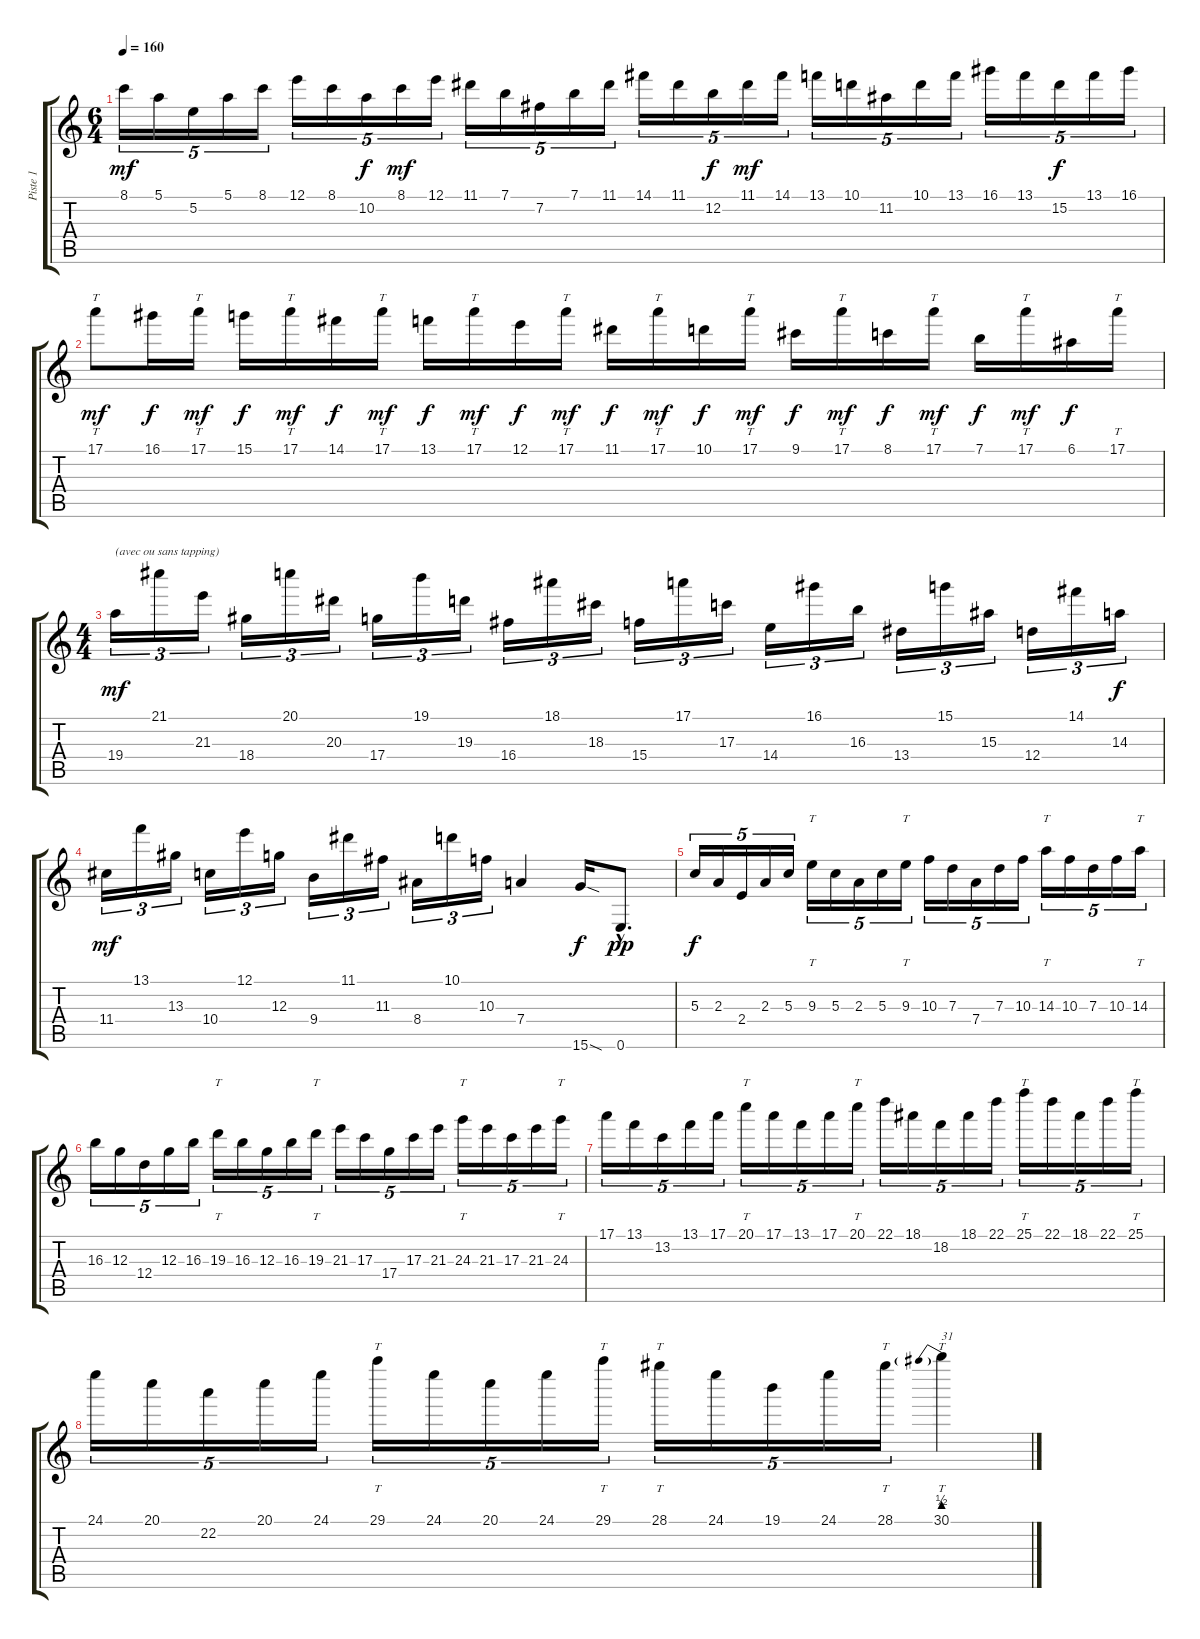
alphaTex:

\track ("Piste 1" "Piste 1") {instrument distortionguitar}
\staff {score tabs}
\tuning (E4 B3 G3 D3 A2 E2) {hide}
\ts (6 4)
\tempo 160
\clef g2
\ks c
8.1.16{tu (5 4) dy mf} 5.1.16{tu (5 4)} 5.2.16{tu (5 4)} 5.1.16{tu (5 4)} 8.1.16{tu (5 4)} 12.1.16{tu (5 4)} 8.1.16{tu (5 4)} 10.2.16{tu (5 4) dy f} 8.1.16{tu (5 4) dy mf} 12.1.16{tu (5 4)} 11.1.16{tu (5 4)} 7.1.16{tu (5 4)} 7.2.16{tu (5 4)} 7.1.16{tu (5 4)} 11.1.16{tu (5 4)} 14.1.16{tu (5 4)} 11.1.16{tu (5 4)} 12.2.16{tu (5 4) dy f} 11.1.16{tu (5 4) dy mf} 14.1.16{tu (5 4)} 13.1.16{tu (5 4)} 10.1.16{tu (5 4)} 11.2.16{tu (5 4)} 10.1.16{tu (5 4)} 13.1.16{tu (5 4)} 16.1.16{tu (5 4)} 13.1.16{tu (5 4)} 15.2.16{tu (5 4) dy f} 13.1.16{tu (5 4)} 16.1.16{tu (5 4)} |
17.1.8{tt dy mf} 16.1.16{dy f} 17.1.16{tt dy mf} 15.1.16{dy f} 17.1.16{tt dy mf} 14.1.16{dy f} 17.1.16{tt dy mf} 13.1.16{dy f} 17.1.16{tt dy mf} 12.1.16{dy f} 17.1.16{tt dy mf} 11.1.16{dy f} 17.1.16{tt dy mf} 10.1.16{dy f} 17.1.16{tt dy mf} 9.1.16{dy f} 17.1.16{tt dy mf} 8.1.16{dy f} 17.1.16{tt dy mf} 7.1.16{dy f} 17.1.16{tt dy mf} 6.1.16{dy f} 17.1.16{tt} |
\ts (4 4)
19.4.16{tu (3 2) txt "(avec ou sans tapping)" dy mf} 21.1.16{tu (3 2)} 21.3.16{tu (3 2)} 18.4.16{tu (3 2)} 20.1.16{tu (3 2)} 20.3.16{tu (3 2)} 17.4.16{tu (3 2)} 19.1.16{tu (3 2)} 19.3.16{tu (3 2)} 16.4.16{tu (3 2)} 18.1.16{tu (3 2)} 18.3.16{tu (3 2)} 15.4.16{tu (3 2)} 17.1.16{tu (3 2)} 17.3.16{tu (3 2)} 14.4.16{tu (3 2)} 16.1.16{tu (3 2)} 16.3.16{tu (3 2)} 13.4.16{tu (3 2)} 15.1.16{tu (3 2)} 15.3.16{tu (3 2)} 12.4.16{tu (3 2)} 14.1.16{tu (3 2)} 14.3.16{tu (3 2) dy f} |
11.4.16{tu (3 2) dy mf} 13.1.16{tu (3 2)} 13.3.16{tu (3 2)} 10.4.16{tu (3 2)} 12.1.16{tu (3 2)} 12.3.16{tu (3 2)} 9.4.16{tu (3 2)} 11.1.16{tu (3 2)} 11.3.16{tu (3 2)} 8.4.16{tu (3 2)} 10.1.16{tu (3 2)} 10.3.16{tu (3 2)} 7.4.4 15.6{sod}.16{dy f} 0.6{hac}.8{d dy pp} |
5.3.16{tu (5 4) dy f} 2.3.16{tu (5 4)} 2.4.16{tu (5 4)} 2.3.16{tu (5 4)} 5.3.16{tu (5 4)} 9.3.16{tt tu (5 4)} 5.3.16{tu (5 4)} 2.3.16{tu (5 4)} 5.3.16{tu (5 4)} 9.3.16{tt tu (5 4)} 10.3.16{tu (5 4)} 7.3.16{tu (5 4)} 7.4.16{tu (5 4)} 7.3.16{tu (5 4)} 10.3.16{tu (5 4)} 14.3.16{tt tu (5 4)} 10.3.16{tu (5 4)} 7.3.16{tu (5 4)} 10.3.16{tu (5 4)} 14.3.16{tt tu (5 4)} |
16.3.16{tu (5 4)} 12.3.16{tu (5 4)} 12.4.16{tu (5 4)} 12.3.16{tu (5 4)} 16.3.16{tu (5 4)} 19.3.16{tt tu (5 4)} 16.3.16{tu (5 4)} 12.3.16{tu (5 4)} 16.3.16{tu (5 4)} 19.3.16{tt tu (5 4)} 21.3.16{tu (5 4)} 17.3.16{tu (5 4)} 17.4.16{tu (5 4)} 17.3.16{tu (5 4)} 21.3.16{tu (5 4)} 24.3.16{tt tu (5 4)} 21.3.16{tu (5 4)} 17.3.16{tu (5 4)} 21.3.16{tu (5 4)} 24.3.16{tt tu (5 4)} |
17.1.16{tu (5 4)} 13.1.16{tu (5 4)} 13.2.16{tu (5 4)} 13.1.16{tu (5 4)} 17.1.16{tu (5 4)} 20.1.16{tt tu (5 4)} 17.1.16{tu (5 4)} 13.1.16{tu (5 4)} 17.1.16{tu (5 4)} 20.1.16{tt tu (5 4)} 22.1.16{tu (5 4)} 18.1.16{tu (5 4)} 18.2.16{tu (5 4)} 18.1.16{tu (5 4)} 22.1.16{tu (5 4)} 25.1.16{tt tu (5 4)} 22.1.16{tu (5 4)} 18.1.16{tu (5 4)} 22.1.16{tu (5 4)} 25.1.16{tt tu (5 4)} |
24.1.16{tu (5 4)} 20.1.16{tu (5 4)} 22.2.16{tu (5 4)} 20.1.16{tu (5 4)} 24.1.16{tu (5 4)} 29.1.16{tt tu (5 4)} 24.1.16{tu (5 4)} 20.1.16{tu (5 4)} 24.1.16{tu (5 4)} 29.1.16{tt tu (5 4)} 28.1.16{tt tu (5 4)} 24.1.16{tu (5 4)} 19.1.16{tu (5 4)} 24.1.16{tu (5 4)} 28.1.16{tt tu (5 4)} 30.1{be (prebend 0 2 60 2)}.4{tt txt "31"}
